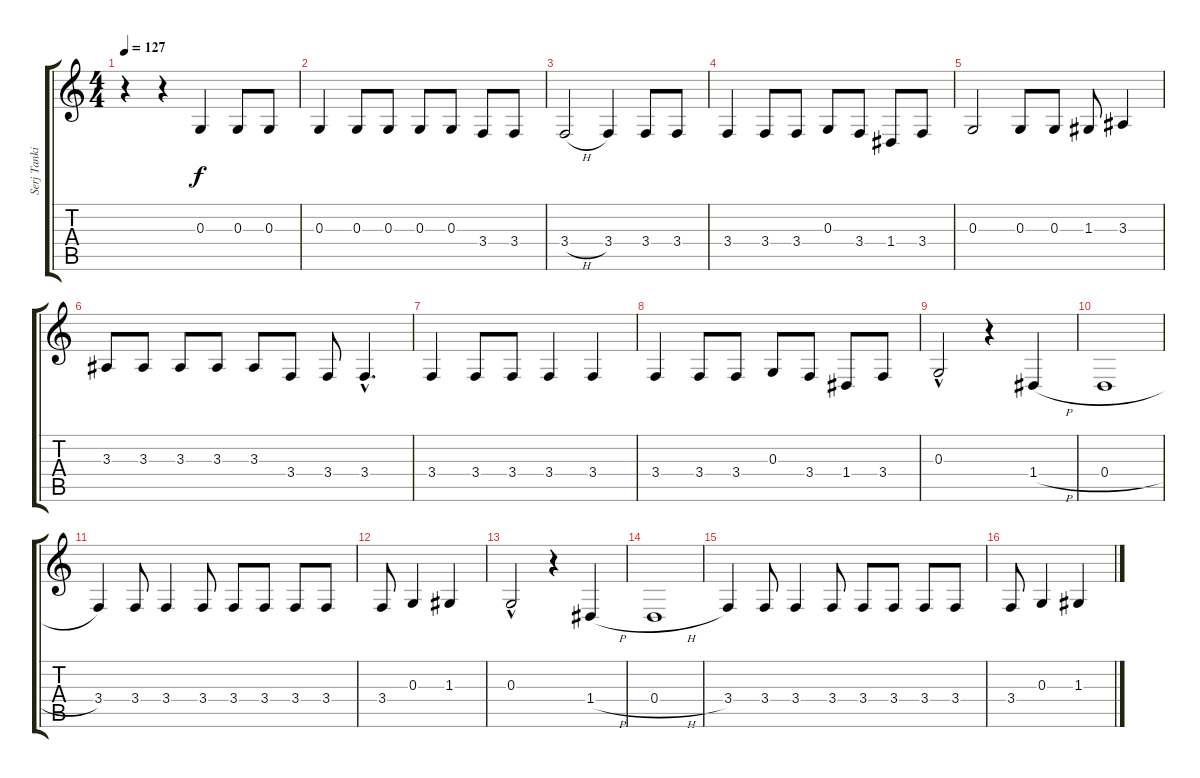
\track ("Serj Tankian" "Serj Tanki") {instrument violin}
\staff {score tabs}
\tuning (E4 B3 G3 D3 A2 E2) {hide}
\ts (4 4)
\tempo 127
\clef g2
\ks c
r.4{dy f} r.4 0.3.4 0.3.8 0.3.8 |
0.3.4 0.3.8 0.3.8 0.3.8 0.3.8 3.4.8 3.4.8 |
3.4{h}.2 3.4.4 3.4.8 3.4.8 |
3.4.4 3.4.8 3.4.8 0.3.8 3.4.8 1.4.8 3.4.8 |
0.3.2 0.3.8 0.3.8 1.3.8 3.3.4 |
3.3.8 3.3.8 3.3.8 3.3.8 3.3.8 3.4.8 3.4.8 3.4{hac}.4{d} |
3.4.4 3.4.8 3.4.8 3.4.4 3.4.4 |
3.4.4 3.4.8 3.4.8 0.3.8 3.4.8 1.4.8 3.4.8 |
0.3{hac}.2 r.4 1.4{h}.4 |
0.4{h}.1 |
3.4.4 3.4.8 3.4.4 3.4.8 3.4.8 3.4.8 3.4.8 3.4.8 |
3.4.8 0.3.4 1.3.4 |
0.3{hac}.2 r.4 1.4{h}.4 |
0.4{h}.1 |
3.4.4 3.4.8 3.4.4 3.4.8 3.4.8 3.4.8 3.4.8 3.4.8 |
3.4.8 0.3.4 1.3.4
